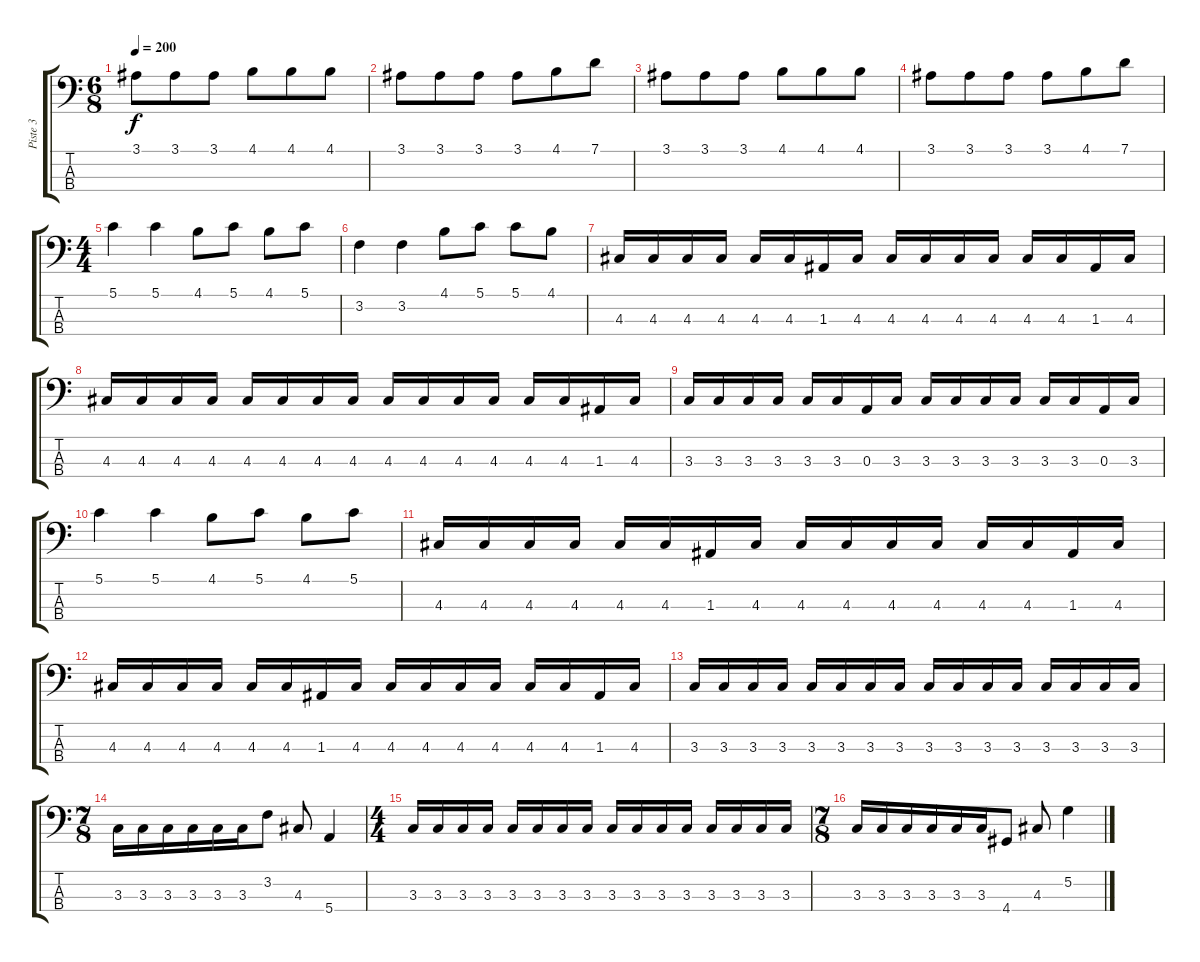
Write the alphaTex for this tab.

\track ("Piste 3" "Piste 3") {instrument electricbassfinger}
\staff {score tabs}
\tuning (G2 D2 A1 E1) {hide}
\ts (6 8)
\tempo 200
\clef f4
\ks c
3.1.8{dy f instrument electricbassfinger} 3.1.8 3.1.8 4.1.8 4.1.8 4.1.8 |
3.1.8 3.1.8 3.1.8 3.1.8 4.1.8 7.1.8 |
3.1.8 3.1.8 3.1.8 4.1.8 4.1.8 4.1.8 |
3.1.8 3.1.8 3.1.8 3.1.8 4.1.8 7.1.8 |
\ts (4 4)
5.1.4 5.1.4 4.1.8 5.1.8 4.1.8 5.1.8 |
3.2.4 3.2.4 4.1.8 5.1.8 5.1.8 4.1.8 |
4.3.16 4.3.16 4.3.16 4.3.16 4.3.16 4.3.16 1.3.16 4.3.16 4.3.16 4.3.16 4.3.16 4.3.16 4.3.16 4.3.16 1.3.16 4.3.16 |
4.3.16 4.3.16 4.3.16 4.3.16 4.3.16 4.3.16 4.3.16 4.3.16 4.3.16 4.3.16 4.3.16 4.3.16 4.3.16 4.3.16 1.3.16 4.3.16 |
3.3.16 3.3.16 3.3.16 3.3.16 3.3.16 3.3.16 0.3.16 3.3.16 3.3.16 3.3.16 3.3.16 3.3.16 3.3.16 3.3.16 0.3.16 3.3.16 |
5.1.4 5.1.4 4.1.8 5.1.8 4.1.8 5.1.8 |
4.3.16 4.3.16 4.3.16 4.3.16 4.3.16 4.3.16 1.3.16 4.3.16 4.3.16 4.3.16 4.3.16 4.3.16 4.3.16 4.3.16 1.3.16 4.3.16 |
4.3.16 4.3.16 4.3.16 4.3.16 4.3.16 4.3.16 1.3.16 4.3.16 4.3.16 4.3.16 4.3.16 4.3.16 4.3.16 4.3.16 1.3.16 4.3.16 |
3.3.16 3.3.16 3.3.16 3.3.16 3.3.16 3.3.16 3.3.16 3.3.16 3.3.16 3.3.16 3.3.16 3.3.16 3.3.16 3.3.16 3.3.16 3.3.16 |
\ts (7 8)
3.3.16 3.3.16 3.3.16 3.3.16 3.3.16 3.3.16 3.2.8 4.3.8 5.4.4 |
\ts (4 4)
3.3.16 3.3.16 3.3.16 3.3.16 3.3.16 3.3.16 3.3.16 3.3.16 3.3.16 3.3.16 3.3.16 3.3.16 3.3.16 3.3.16 3.3.16 3.3.16 |
\ts (7 8)
3.3.16 3.3.16 3.3.16 3.3.16 3.3.16 3.3.16 4.4.8 4.3.8 5.2.4
